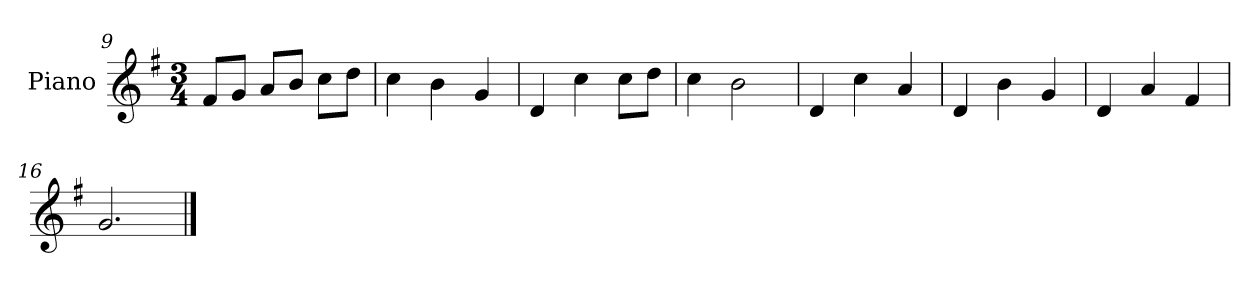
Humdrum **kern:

**kern
*part1
*staff1
*I"Piano
*I'Pno.
*clefG2
*k[f#]
*M3/4
=9
8f#/L
8g/J
8a/L
8b/J
8cc\L
8dd\J
=10
4cc\
4b\
4g/
=11
4d/
4cc\
8cc\L
8dd\J
=12
4cc\
2b\
!!LO:LB:g=z
=13
4d/
4cc\
4a/
=14
4d/
4b\
4g/
=15
4d/
4a/
4f#/
=16
2.g/
==
*-
